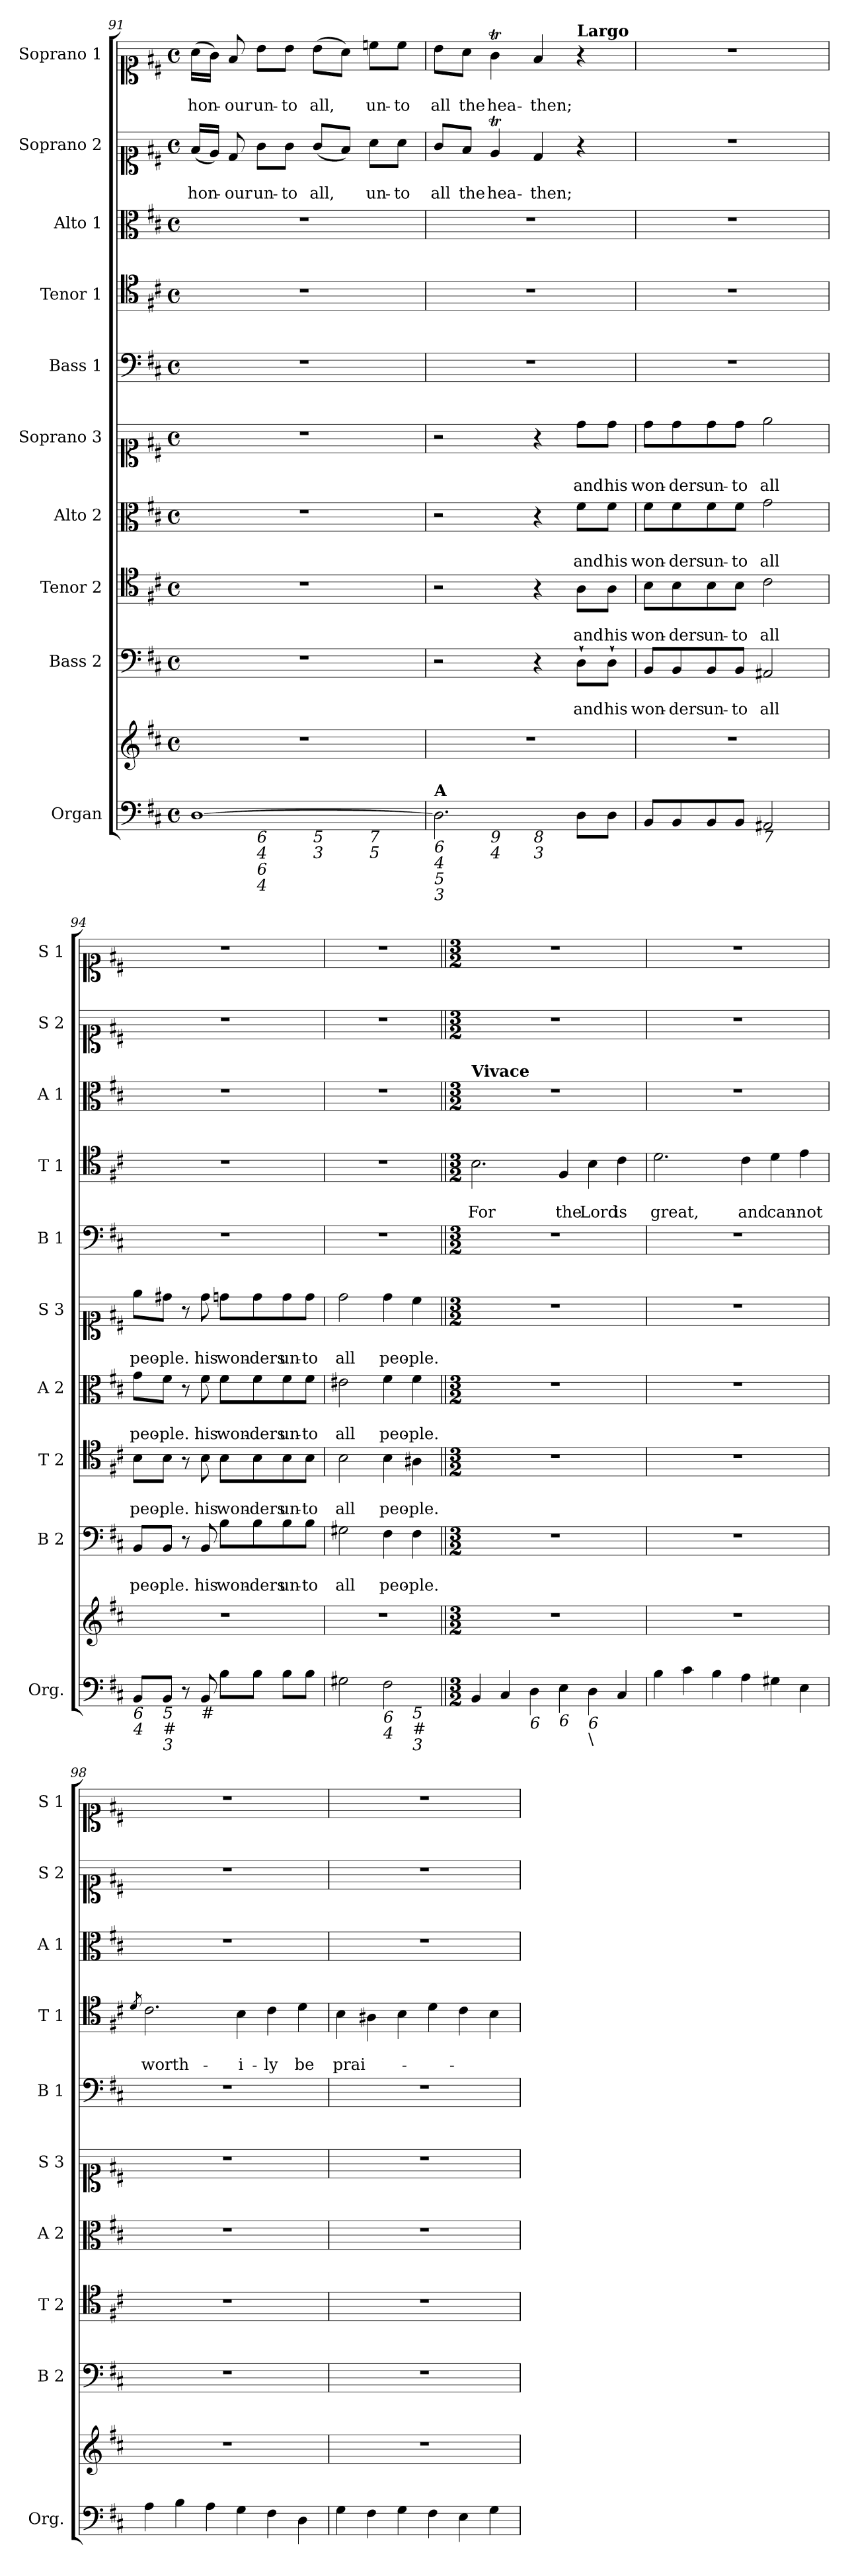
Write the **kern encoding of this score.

**kern	**kern	**kern	**text	**text	**kern	**text	**text	**kern	**text	**text	**kern	**text	**text	**kern	**kern	**text	**text	**kern	**kern	**text	**text	**kern	**text	**text
*part10	*part10	*part9	*part9	*part9	*part8	*part8	*part8	*part7	*part7	*part7	*part6	*part6	*part6	*part5	*part4	*part4	*part4	*part3	*part2	*part2	*part2	*part1	*part1	*part1
*staff11	*staff10	*staff9	*staff9	*staff9	*staff8	*staff8	*staff8	*staff7	*staff7	*staff7	*staff6	*staff6	*staff6	*staff5	*staff4	*staff4	*staff4	*staff3	*staff2	*staff2	*staff2	*staff1	*staff1	*staff1
*I"Organ	*	*I"Bass 2	*	*	*I"Tenor 2	*	*	*I"Alto 2	*	*	*I"Soprano 3	*	*	*I"Bass 1	*I"Tenor 1	*	*	*I"Alto 1	*I"Soprano 2	*	*	*I"Soprano 1	*	*
*I'Org.	*	*I'B 2	*	*	*I'T 2	*	*	*I'A 2	*	*	*I'S 3	*	*	*I'B 1	*I'T 1	*	*	*I'A 1	*I'S 2	*	*	*I'S 1	*	*
!!LO:LB:g=z
*clefF4	*clefG2	*clefF4	*	*	*clefC4	*	*	*clefC3	*	*	*clefC1	*	*	*clefF4	*clefC4	*	*	*clefC3	*clefC1	*	*	*clefC1	*	*
*k[f#c#]	*k[f#c#]	*k[f#c#]	*	*	*k[f#c#]	*	*	*k[f#c#]	*	*	*k[f#c#]	*	*	*k[f#c#]	*k[f#c#]	*	*	*k[f#c#]	*k[f#c#]	*	*	*k[f#c#]	*	*
*D:	*D:	*D:	*	*	*D:	*	*	*D:	*	*	*D:	*	*	*D:	*D:	*	*	*D:	*D:	*	*	*D:	*	*
*M4/4	*M4/4	*M4/4	*	*	*M4/4	*	*	*M4/4	*	*	*M4/4	*	*	*M4/4	*M4/4	*	*	*M4/4	*M4/4	*	*	*M4/4	*	*
*met(c)	*met(c)	*met(c)	*	*	*met(c)	*	*	*met(c)	*	*	*met(c)	*	*	*met(c)	*met(c)	*	*	*met(c)	*met(c)	*	*	*met(c)	*	*
=91	=91	=91	=91	=91	=91	=91	=91	=91	=91	=91	=91	=91	=91	=91	=91	=91	=91	=91	=91	=91	=91	=91	=91	=91
!LO:TX:b:i:t=5	!	!	!	!	!	!	!	!	!	!	!	!	!	!	!	!	!	!	!	!	!	!	!	!
!LO:TX:b:i:t=3	!	!	!	!	!	!	!	!	!	!	!	!	!	!	!	!	!	!	!	!	!	!	!	!
!	!	!	!	!	!	!	!	!	!	!	!	!	!	!	!	!	!	!	!	!	!LO:LY:b	!	!	!LO:LY:b
*^	*	*	*	*	*	*	*	*	*	*	*	*	*	*	*	*	*	*	*	*	*	*	*	*
*	*^	*	*	*	*	*	*	*	*	*	*	*	*	*	*	*	*	*	*	*	*	*	*	*	*
*	*	*^	*	*	*	*	*	*	*	*	*	*	*	*	*	*	*	*	*	*	*	*	*	*	*	*
[1D	4ryy	2ryy	2.ryy	1r	1r	.	.	1r	.	.	1r	.	.	1r	.	.	1r	1r	.	.	1r	(<16f#/LL	.	hon-	(>16a\LL	.	hon-
.	.	.	.	.	.	.	.	.	.	.	.	.	.	.	.	.	.	.	.	.	.	16e/JJ)	.	.	16g\JJ)	.	.
!	!	!	!	!	!	!	!	!	!	!	!	!	!	!	!	!	!	!	!	!	!	!	!	!LO:LY:b	!	!	!LO:LY:b
.	.	.	.	.	.	.	.	.	.	.	.	.	.	.	.	.	.	.	.	.	.	8d/	.	-our	8f#/	.	-our
!	!LO:TX:b:i:t=6	!	!	!	!	!	!	!	!	!	!	!	!	!	!	!	!	!	!	!	!	!	!	!	!	!	!
!	!LO:TX:b:i:t=4	!	!	!	!	!	!	!	!	!	!	!	!	!	!	!	!	!	!	!	!	!	!	!	!	!	!
!	!LO:TX:b:i:t=6	!	!	!	!	!	!	!	!	!	!	!	!	!	!	!	!	!	!	!	!	!	!	!	!	!	!
!	!LO:TX:b:i:t=4	!	!	!	!	!	!	!	!	!	!	!	!	!	!	!	!	!	!	!	!	!	!	!	!	!	!
!	!	!	!	!	!	!	!	!	!	!	!	!	!	!	!	!	!	!	!	!	!	!	!	!LO:LY:b	!	!	!LO:LY:b
.	2.ryy	.	.	.	.	.	.	.	.	.	.	.	.	.	.	.	.	.	.	.	.	8g\L	.	un-	8b\L	.	un-
!	!	!	!	!	!	!	!	!	!	!	!	!	!	!	!	!	!	!	!	!	!	!	!	!LO:LY:b	!	!	!LO:LY:b
.	.	.	.	.	.	.	.	.	.	.	.	.	.	.	.	.	.	.	.	.	.	8g\J	.	-to	8b\J	.	-to
!	!	!LO:TX:b:i:t=5	!	!	!	!	!	!	!	!	!	!	!	!	!	!	!	!	!	!	!	!	!	!	!	!	!
!	!	!LO:TX:b:i:t=3	!	!	!	!	!	!	!	!	!	!	!	!	!	!	!	!	!	!	!	!	!	!	!	!	!
!	!	!	!	!	!	!	!	!	!	!	!	!	!	!	!	!	!	!	!	!	!	!	!	!LO:LY:b	!	!	!LO:LY:b
.	.	2ryy	.	.	.	.	.	.	.	.	.	.	.	.	.	.	.	.	.	.	.	(<8g/L	.	all,	(>8b\L	.	all,
.	.	.	.	.	.	.	.	.	.	.	.	.	.	.	.	.	.	.	.	.	.	8f#/J)	.	.	8a\J)	.	.
!	!	!	!LO:TX:b:i:t=7	!	!	!	!	!	!	!	!	!	!	!	!	!	!	!	!	!	!	!	!	!	!	!	!
!	!	!	!LO:TX:b:i:t=5	!	!	!	!	!	!	!	!	!	!	!	!	!	!	!	!	!	!	!	!	!	!	!	!
!	!	!	!	!	!	!	!	!	!	!	!	!	!	!	!	!	!	!	!	!	!	!	!	!LO:LY:b	!	!	!LO:LY:b
.	.	.	4ryy	.	.	.	.	.	.	.	.	.	.	.	.	.	.	.	.	.	.	8a\L	.	un-	8ccn\L	.	un-
!	!	!	!	!	!	!	!	!	!	!	!	!	!	!	!	!	!	!	!	!	!	!	!	!LO:LY:b	!	!	!LO:LY:b
.	.	.	.	.	.	.	.	.	.	.	.	.	.	.	.	.	.	.	.	.	.	8a\J	.	-to	8cc\J	.	-to
=92	=92	=92	=92	=92	=92	=92	=92	=92	=92	=92	=92	=92	=92	=92	=92	=92	=92	=92	=92	=92	=92	=92	=92	=92	=92	=92	=92
!LO:TX:b:i:t=6	!	!	!	!	!	!	!	!	!	!	!	!	!	!	!	!	!	!	!	!	!	!	!	!	!	!	!
!LO:TX:b:i:t=4	!	!	!	!	!	!	!	!	!	!	!	!	!	!	!	!	!	!	!	!	!	!	!	!	!	!	!
!LO:TX:b:i:t=5	!	!	!	!	!	!	!	!	!	!	!	!	!	!	!	!	!	!	!	!	!	!	!	!	!	!	!
!LO:TX:b:i:t=3	!	!	!	!	!	!	!	!	!	!	!	!	!	!	!	!	!	!	!	!	!	!	!	!	!	!	!
!LO:TX:a:B:t=A	!	!	!	!	!	!	!	!	!	!	!	!	!	!	!	!	!	!	!	!	!	!	!	!	!	!	!
!	!	!	!	!	!	!	!	!	!	!	!	!	!	!	!	!	!	!	!	!	!	!	!	!LO:LY:b	!	!	!LO:LY:b
*	*	*v	*v	*	*	*	*	*	*	*	*	*	*	*	*	*	*	*	*	*	*	*	*	*	*	*	*
2.D\]	4ryy	2ryy	1r	2r	.	.	2r	.	.	2r	.	.	2r	.	.	1r	1r	.	.	1r	8g/L	.	all	8b\L	.	all
!	!	!	!	!	!	!	!	!	!	!	!	!	!	!	!	!	!	!	!	!	!	!	!LO:LY:b	!	!	!LO:LY:b
.	.	.	.	.	.	.	.	.	.	.	.	.	.	.	.	.	.	.	.	.	8f#/J	.	the	8a\J	.	the
!	!LO:TX:b:i:t=9	!	!	!	!	!	!	!	!	!	!	!	!	!	!	!	!	!	!	!	!	!	!	!	!	!
!	!LO:TX:b:i:t=4	!	!	!	!	!	!	!	!	!	!	!	!	!	!	!	!	!	!	!	!	!	!	!	!	!
!	!	!	!	!	!	!	!	!	!	!	!	!	!	!	!	!	!	!	!	!	!	!	!LO:LY:b	!	!	!LO:LY:b
.	2.ryy	.	.	.	.	.	.	.	.	.	.	.	.	.	.	.	.	.	.	.	4eT/	.	hea-	4gT\	.	hea-
!	!	!LO:TX:b:i:t=8	!	!	!	!	!	!	!	!	!	!	!	!	!	!	!	!	!	!	!	!	!	!	!	!
!	!	!LO:TX:b:i:t=3	!	!	!	!	!	!	!	!	!	!	!	!	!	!	!	!	!	!	!	!	!	!	!	!
!	!	!	!	!	!	!	!	!	!	!	!	!	!	!	!	!	!	!	!	!	!	!	!LO:LY:b	!	!	!LO:LY:b
.	.	2ryy	.	4r	.	.	4r	.	.	4r	.	.	4r	.	.	.	.	.	.	.	4d/	.	-then;	4f#/	.	-then;
*	*	*	*	*	*	*	*	*	*	*	*	*	*	*	*	*	*	*	*	*	*	*	*	*MM70	*	*
!	!	!	!	!	!	!	!	!	!	!	!	!	!	!	!	!	!	!	!	!	!	!	!	!LO:TX:a:B:t=Largo	!	!
!	!	!	!	!	!	!LO:LY:b	!	!	!LO:LY:b	!	!	!LO:LY:b	!	!	!LO:LY:b	!	!	!	!	!	!	!	!	!	!	!
8D\L	.	.	.	8D`>\L	.	and	8A\L	.	and	8f#\L	.	and	8dd\L	.	and	.	.	.	.	.	4r	.	.	4r	.	.
!	!	!	!	!	!	!LO:LY:b	!	!	!LO:LY:b	!	!	!LO:LY:b	!	!	!LO:LY:b	!	!	!	!	!	!	!	!	!	!	!
8D\J	.	.	.	8D`>\J	.	his	8A\J	.	his	8f#\J	.	his	8dd\J	.	his	.	.	.	.	.	.	.	.	.	.	.
=93	=93	=93	=93	=93	=93	=93	=93	=93	=93	=93	=93	=93	=93	=93	=93	=93	=93	=93	=93	=93	=93	=93	=93	=93	=93	=93
!LO:TX:b:t=#	!	!	!	!	!	!	!	!	!	!	!	!	!	!	!	!	!	!	!	!	!	!	!	!	!	!
!	!	!	!	!	!	!LO:LY:b	!	!	!LO:LY:b	!	!	!LO:LY:b	!	!	!LO:LY:b	!	!	!	!	!	!	!	!	!	!	!
*v	*v	*v	*	*	*	*	*	*	*	*	*	*	*	*	*	*	*	*	*	*	*	*	*	*	*	*
8BB/L	1r	8BB/L	.	won-	8B\L	.	won-	8f#\L	.	won-	8dd\L	.	won-	1r	1r	.	.	1r	1r	.	.	1r	.	.
!	!	!	!	!LO:LY:b	!	!	!LO:LY:b	!	!	!LO:LY:b	!	!	!LO:LY:b	!	!	!	!	!	!	!	!	!	!	!
8BB/	.	8BB/	.	-ders	8B\	.	-ders	8f#\	.	-ders	8dd\	.	-ders	.	.	.	.	.	.	.	.	.	.	.
!	!	!	!	!LO:LY:b	!	!	!LO:LY:b	!	!	!LO:LY:b	!	!	!LO:LY:b	!	!	!	!	!	!	!	!	!	!	!
8BB/	.	8BB/	.	un-	8B\	.	un-	8f#\	.	un-	8dd\	.	un-	.	.	.	.	.	.	.	.	.	.	.
!	!	!	!	!LO:LY:b	!	!	!LO:LY:b	!	!	!LO:LY:b	!	!	!LO:LY:b	!	!	!	!	!	!	!	!	!	!	!
8BB/J	.	8BB/J	.	-to	8B\J	.	-to	8f#\J	.	-to	8dd\J	.	-to	.	.	.	.	.	.	.	.	.	.	.
!LO:TX:b:i:t=7	!	!	!	!	!	!	!	!	!	!	!	!	!	!	!	!	!	!	!	!	!	!	!	!
!	!	!	!	!LO:LY:b	!	!	!LO:LY:b	!	!	!LO:LY:b	!	!	!LO:LY:b	!	!	!	!	!	!	!	!	!	!	!
2AA#X/	.	2AA#X/	.	all	2c#\	.	all	2g\	.	all	2ee\	.	all	.	.	.	.	.	.	.	.	.	.	.
=94	=94	=94	=94	=94	=94	=94	=94	=94	=94	=94	=94	=94	=94	=94	=94	=94	=94	=94	=94	=94	=94	=94	=94	=94
!LO:TX:b:i:t=6	!	!	!	!	!	!	!	!	!	!	!	!	!	!	!	!	!	!	!	!	!	!	!	!
!LO:TX:b:i:t=4	!	!	!	!	!	!	!	!	!	!	!	!	!	!	!	!	!	!	!	!	!	!	!	!
!	!	!	!	!LO:LY:b	!	!	!LO:LY:b	!	!	!LO:LY:b	!	!	!LO:LY:b	!	!	!	!	!	!	!	!	!	!	!
8BB/L	1r	8BB/L	.	peo-	8B\L	.	peo-	8g\L	.	peo-	8ee\L	.	peo-	1r	1r	.	.	1r	1r	.	.	1r	.	.
!LO:TX:b:i:t=5	!	!	!	!	!	!	!	!	!	!	!	!	!	!	!	!	!	!	!	!	!	!	!	!
!LO:TX:b:t=#	!	!	!	!	!	!	!	!	!	!	!	!	!	!	!	!	!	!	!	!	!	!	!	!
!LO:TX:b:i:t=3	!	!	!	!	!	!	!	!	!	!	!	!	!	!	!	!	!	!	!	!	!	!	!	!
!	!	!	!	!LO:LY:b	!	!	!LO:LY:b	!	!	!LO:LY:b	!	!	!LO:LY:b	!	!	!	!	!	!	!	!	!	!	!
8BB/J	.	8BB/J	.	-ple.	8B\J	.	-ple.	8f#\J	.	-ple.	8dd#X\J	.	-ple.	.	.	.	.	.	.	.	.	.	.	.
8r	.	8r	.	.	8r	.	.	8r	.	.	8r	.	.	.	.	.	.	.	.	.	.	.	.	.
!LO:TX:b:t=#	!	!	!	!	!	!	!	!	!	!	!	!	!	!	!	!	!	!	!	!	!	!	!	!
!	!	!	!	!LO:LY:b	!	!	!LO:LY:b	!	!	!LO:LY:b	!	!	!LO:LY:b	!	!	!	!	!	!	!	!	!	!	!
8BB/	.	8BB/	.	his	8B\	.	his	8f#\	.	his	8dd#\	.	his	.	.	.	.	.	.	.	.	.	.	.
!	!	!	!	!LO:LY:b	!	!	!LO:LY:b	!	!	!LO:LY:b	!	!	!LO:LY:b	!	!	!	!	!	!	!	!	!	!	!
8B\L	.	8B\L	.	won-	8B\L	.	won-	8f#\L	.	won-	8ddn\L	.	won-	.	.	.	.	.	.	.	.	.	.	.
!	!	!	!	!LO:LY:b	!	!	!LO:LY:b	!	!	!LO:LY:b	!	!	!LO:LY:b	!	!	!	!	!	!	!	!	!	!	!
8B\J	.	8B\	.	-ders	8B\	.	-ders	8f#\	.	-ders	8dd\	.	-ders	.	.	.	.	.	.	.	.	.	.	.
!	!	!	!	!LO:LY:b	!	!	!LO:LY:b	!	!	!LO:LY:b	!	!	!LO:LY:b	!	!	!	!	!	!	!	!	!	!	!
8B\L	.	8B\	.	un-	8B\	.	un-	8f#\	.	un-	8dd\	.	un-	.	.	.	.	.	.	.	.	.	.	.
!	!	!	!	!LO:LY:b	!	!	!LO:LY:b	!	!	!LO:LY:b	!	!	!LO:LY:b	!	!	!	!	!	!	!	!	!	!	!
8B\J	.	8B\J	.	-to	8B\J	.	-to	8f#\J	.	-to	8dd\J	.	-to	.	.	.	.	.	.	.	.	.	.	.
=95	=95	=95	=95	=95	=95	=95	=95	=95	=95	=95	=95	=95	=95	=95	=95	=95	=95	=95	=95	=95	=95	=95	=95	=95
!LO:TX:b:i:t=6	!	!	!	!	!	!	!	!	!	!	!	!	!	!	!	!	!	!	!	!	!	!	!	!
!LO:TX:b:t=\	!	!	!	!	!	!	!	!	!	!	!	!	!	!	!	!	!	!	!	!	!	!	!	!
!LO:TX:b:i:t=5	!	!	!	!	!	!	!	!	!	!	!	!	!	!	!	!	!	!	!	!	!	!	!	!
!	!	!	!	!LO:LY:b	!	!	!LO:LY:b	!	!	!LO:LY:b	!	!	!LO:LY:b	!	!	!	!	!	!	!	!	!	!	!
*^	*	*	*	*	*	*	*	*	*	*	*	*	*	*	*	*	*	*	*	*	*	*	*	*
2G#X\	2.ryy	1r	2G#X\	.	all	2B\	.	all	2e#X\	.	all	2dd\	.	all	1r	1r	.	.	1r	1r	.	.	1r	.	.
!LO:TX:b:i:t=6	!	!	!	!	!	!	!	!	!	!	!	!	!	!	!	!	!	!	!	!	!	!	!	!	!
!LO:TX:b:i:t=4	!	!	!	!	!	!	!	!	!	!	!	!	!	!	!	!	!	!	!	!	!	!	!	!	!
!	!	!	!	!	!LO:LY:b	!	!	!LO:LY:b	!	!	!LO:LY:b	!	!	!LO:LY:b	!	!	!	!	!	!	!	!	!	!	!
2F#\	.	.	4F#\	.	peo-	4B\	.	peo-	4f#\	.	peo-	4dd\	.	peo-	.	.	.	.	.	.	.	.	.	.	.
!	!LO:TX:b:i:t=5	!	!	!	!	!	!	!	!	!	!	!	!	!	!	!	!	!	!	!	!	!	!	!	!
!	!LO:TX:b:t=#	!	!	!	!	!	!	!	!	!	!	!	!	!	!	!	!	!	!	!	!	!	!	!	!
!	!LO:TX:b:i:t=3	!	!	!	!	!	!	!	!	!	!	!	!	!	!	!	!	!	!	!	!	!	!	!	!
!	!	!	!	!	!LO:LY:b	!	!	!LO:LY:b	!	!	!LO:LY:b	!	!	!LO:LY:b	!	!	!	!	!	!	!	!	!	!	!
.	4ryy	.	4F#\	.	-ple.	4A#X\	.	-ple.	4f#\	.	-ple.	4cc#\	.	-ple.	.	.	.	.	.	.	.	.	.	.	.
*v	*v	*	*	*	*	*	*	*	*	*	*	*	*	*	*	*	*	*	*	*	*	*	*	*	*
!!LO:PB:g=z
=96||	=96||	=96||	=96||	=96||	=96||	=96||	=96||	=96||	=96||	=96||	=96||	=96||	=96||	=96||	=96||	=96||	=96||	=96||	=96||	=96||	=96||	=96||	=96||	=96||
*M3/2	*M3/2	*M3/2	*	*	*M3/2	*	*	*M3/2	*	*	*M3/2	*	*	*M3/2	*M3/2	*	*	*M3/2	*M3/2	*	*	*M3/2	*	*
*	*	*	*	*	*	*	*	*	*	*	*	*	*	*	*	*	*	*MM240	*	*	*	*	*	*
*^	*	*	*	*	*	*	*	*	*	*	*	*	*	*	*	*	*	*	*	*	*	*	*	*
!	!	!	!	!	!	!	!	!	!	!	!	!	!	!	!	!	!	!	!LO:TX:a:B:t=Vivace	!	!	!	!	!	!
!	!	!	!	!	!	!	!	!	!	!	!	!	!	!	!	!	!	!LO:LY:b	!	!	!	!	!	!	!
*v	*v	*	*	*	*	*	*	*	*	*	*	*	*	*	*	*	*	*	*	*	*	*	*	*	*
4BB/	1.r	1.r	.	.	1.r	.	.	1.r	.	.	1.r	.	.	1.r	2.B\	.	For	1.r	1.r	.	.	1.r	.	.
4C#/	.	.	.	.	.	.	.	.	.	.	.	.	.	.	.	.	.	.	.	.	.	.	.	.
!LO:TX:b:i:t=6	!	!	!	!	!	!	!	!	!	!	!	!	!	!	!	!	!	!	!	!	!	!	!	!
4D\	.	.	.	.	.	.	.	.	.	.	.	.	.	.	.	.	.	.	.	.	.	.	.	.
!LO:TX:b:i:t=6	!	!	!	!	!	!	!	!	!	!	!	!	!	!	!	!	!	!	!	!	!	!	!	!
!	!	!	!	!	!	!	!	!	!	!	!	!	!	!	!	!	!LO:LY:b	!	!	!	!	!	!	!
4E\	.	.	.	.	.	.	.	.	.	.	.	.	.	.	4F#/	.	the	.	.	.	.	.	.	.
!LO:TX:b:i:t=6	!	!	!	!	!	!	!	!	!	!	!	!	!	!	!	!	!	!	!	!	!	!	!	!
!LO:TX:b:t=\	!	!	!	!	!	!	!	!	!	!	!	!	!	!	!	!	!	!	!	!	!	!	!	!
!	!	!	!	!	!	!	!	!	!	!	!	!	!	!	!	!	!LO:LY:b	!	!	!	!	!	!	!
4D\	.	.	.	.	.	.	.	.	.	.	.	.	.	.	4B\	.	Lord	.	.	.	.	.	.	.
!	!	!	!	!	!	!	!	!	!	!	!	!	!	!	!	!	!LO:LY:b	!	!	!	!	!	!	!
4C#/	.	.	.	.	.	.	.	.	.	.	.	.	.	.	4c#\	.	is	.	.	.	.	.	.	.
=97	=97	=97	=97	=97	=97	=97	=97	=97	=97	=97	=97	=97	=97	=97	=97	=97	=97	=97	=97	=97	=97	=97	=97	=97
!	!	!	!	!	!	!	!	!	!	!	!	!	!	!	!	!	!LO:LY:b	!	!	!	!	!	!	!
4B\	1.r	1.r	.	.	1.r	.	.	1.r	.	.	1.r	.	.	1.r	2.d\	.	great,	1.r	1.r	.	.	1.r	.	.
4c#\	.	.	.	.	.	.	.	.	.	.	.	.	.	.	.	.	.	.	.	.	.	.	.	.
4B\	.	.	.	.	.	.	.	.	.	.	.	.	.	.	.	.	.	.	.	.	.	.	.	.
!	!	!	!	!	!	!	!	!	!	!	!	!	!	!	!	!	!LO:LY:b	!	!	!	!	!	!	!
4A\	.	.	.	.	.	.	.	.	.	.	.	.	.	.	4c#\	.	and	.	.	.	.	.	.	.
!	!	!	!	!	!	!	!	!	!	!	!	!	!	!	!	!	!LO:LY:b	!	!	!	!	!	!	!
4G#X\	.	.	.	.	.	.	.	.	.	.	.	.	.	.	4d\	.	can-	.	.	.	.	.	.	.
!	!	!	!	!	!	!	!	!	!	!	!	!	!	!	!	!	!LO:LY:b	!	!	!	!	!	!	!
4E\	.	.	.	.	.	.	.	.	.	.	.	.	.	.	4e\	.	-not	.	.	.	.	.	.	.
=98	=98	=98	=98	=98	=98	=98	=98	=98	=98	=98	=98	=98	=98	=98	=98	=98	=98	=98	=98	=98	=98	=98	=98	=98
.	.	.	.	.	.	.	.	.	.	.	.	.	.	.	8qd/	.	.	.	.	.	.	.	.	.
!	!	!	!	!	!	!	!	!	!	!	!	!	!	!	!	!	!LO:LY:b	!	!	!	!	!	!	!
4A\	1.r	1.r	.	.	1.r	.	.	1.r	.	.	1.r	.	.	1.r	2.c#\	.	worth-	1.r	1.r	.	.	1.r	.	.
4B\	.	.	.	.	.	.	.	.	.	.	.	.	.	.	.	.	.	.	.	.	.	.	.	.
4A\	.	.	.	.	.	.	.	.	.	.	.	.	.	.	.	.	.	.	.	.	.	.	.	.
!	!	!	!	!	!	!	!	!	!	!	!	!	!	!	!	!	!LO:LY:b	!	!	!	!	!	!	!
4G\	.	.	.	.	.	.	.	.	.	.	.	.	.	.	4B\	.	-i-	.	.	.	.	.	.	.
!	!	!	!	!	!	!	!	!	!	!	!	!	!	!	!	!	!LO:LY:b	!	!	!	!	!	!	!
4F#\	.	.	.	.	.	.	.	.	.	.	.	.	.	.	4c#\	.	-ly	.	.	.	.	.	.	.
!	!	!	!	!	!	!	!	!	!	!	!	!	!	!	!	!	!LO:LY:b	!	!	!	!	!	!	!
4D\	.	.	.	.	.	.	.	.	.	.	.	.	.	.	4d\	.	be	.	.	.	.	.	.	.
=99	=99	=99	=99	=99	=99	=99	=99	=99	=99	=99	=99	=99	=99	=99	=99	=99	=99	=99	=99	=99	=99	=99	=99	=99
!	!	!	!	!	!	!	!	!	!	!	!	!	!	!	!	!	!LO:LY:b	!	!	!	!	!	!	!
4G\	1.r	1.r	.	.	1.r	.	.	1.r	.	.	1.r	.	.	1.r	4B\	.	prai-	1.r	1.r	.	.	1.r	.	.
4F#\	.	.	.	.	.	.	.	.	.	.	.	.	.	.	4A#X\	.	.	.	.	.	.	.	.	.
4G\	.	.	.	.	.	.	.	.	.	.	.	.	.	.	4B\	.	.	.	.	.	.	.	.	.
4F#\	.	.	.	.	.	.	.	.	.	.	.	.	.	.	4d\	.	.	.	.	.	.	.	.	.
4E\	.	.	.	.	.	.	.	.	.	.	.	.	.	.	4c#\	.	.	.	.	.	.	.	.	.
4G\	.	.	.	.	.	.	.	.	.	.	.	.	.	.	4B\	.	.	.	.	.	.	.	.	.
=	=	=	=	=	=	=	=	=	=	=	=	=	=	=	=	=	=	=	=	=	=	=	=	=
*-	*-	*-	*-	*-	*-	*-	*-	*-	*-	*-	*-	*-	*-	*-	*-	*-	*-	*-	*-	*-	*-	*-	*-	*-
